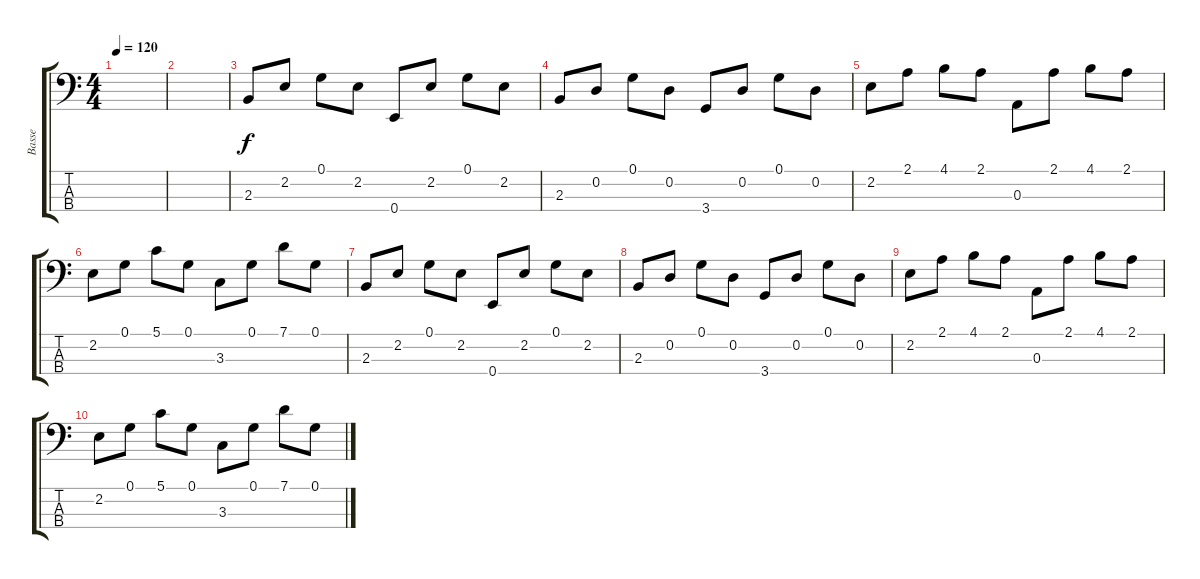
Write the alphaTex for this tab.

\track ("Basse" "Basse") {instrument acousticbass}
\staff {score tabs}
\tuning (G2 D2 A1 E1) {hide}
\ts (4 4)
\tempo 120
\clef f4
\ks c
|
|
2.3.8 2.2.8 0.1.8 2.2.8 0.4.8 2.2.8 0.1.8 2.2.8 |
2.3.8 0.2.8 0.1.8 0.2.8 3.4.8 0.2.8 0.1.8 0.2.8 |
2.2.8 2.1.8 4.1.8 2.1.8 0.3.8 2.1.8 4.1.8 2.1.8 |
2.2.8 0.1.8 5.1.8 0.1.8 3.3.8 0.1.8 7.1.8 0.1.8 |
2.3.8 2.2.8 0.1.8 2.2.8 0.4.8 2.2.8 0.1.8 2.2.8 |
2.3.8 0.2.8 0.1.8 0.2.8 3.4.8 0.2.8 0.1.8 0.2.8 |
2.2.8 2.1.8 4.1.8 2.1.8 0.3.8 2.1.8 4.1.8 2.1.8 |
2.2.8 0.1.8 5.1.8 0.1.8 3.3.8 0.1.8 7.1.8 0.1.8
